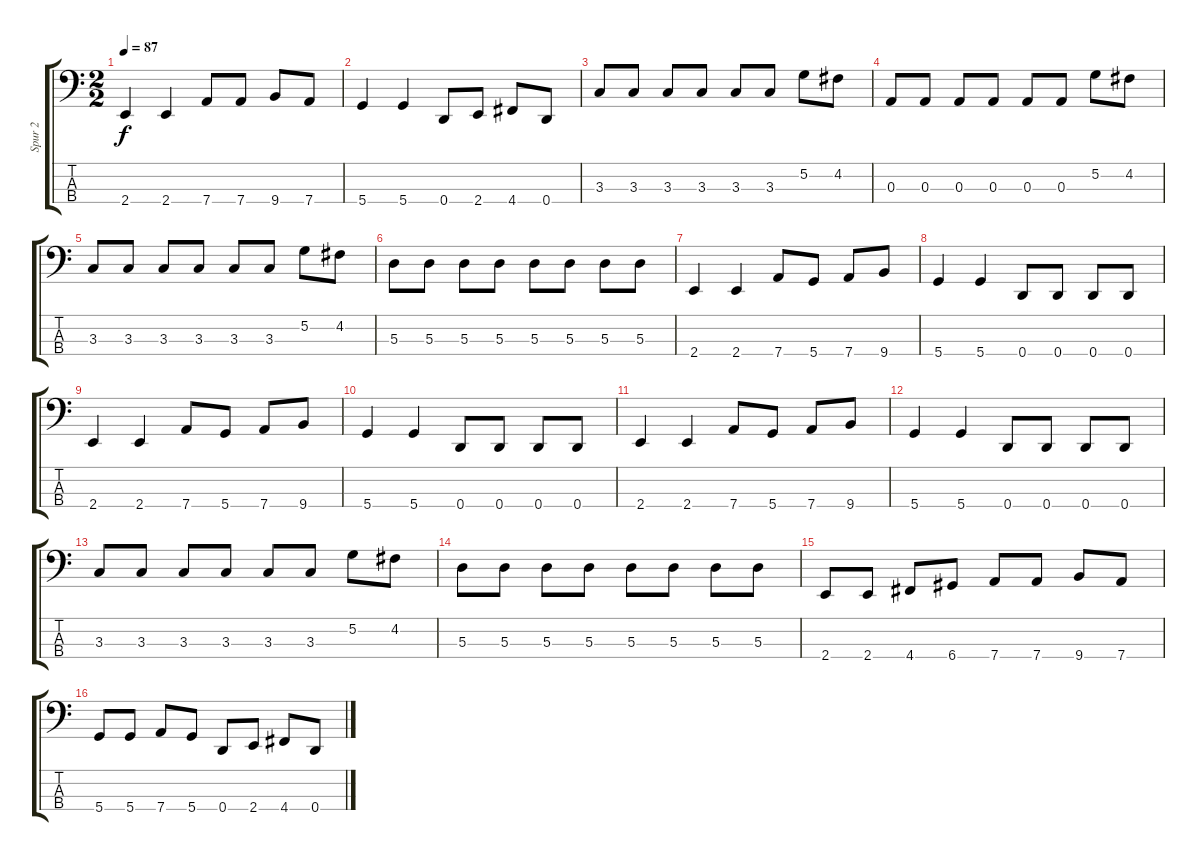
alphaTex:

\track ("Spur 2" "Spur 2") {instrument electricbassfinger}
\staff {score tabs}
\tuning (G2 D2 A1 D1) {hide}
\ts (2 2)
\tempo 87
\clef f4
\ks c
2.4.4{dy f} 2.4.4 7.4.8 7.4.8 9.4.8 7.4.8 |
5.4.4 5.4.4 0.4.8 2.4.8 4.4.8 0.4.8 |
3.3.8 3.3.8 3.3.8 3.3.8 3.3.8 3.3.8 5.2.8 4.2.8 |
0.3.8 0.3.8 0.3.8 0.3.8 0.3.8 0.3.8 5.2.8 4.2.8 |
3.3.8 3.3.8 3.3.8 3.3.8 3.3.8 3.3.8 5.2.8 4.2.8 |
5.3.8 5.3.8 5.3.8 5.3.8 5.3.8 5.3.8 5.3.8 5.3.8 |
2.4.4 2.4.4 7.4.8 5.4.8 7.4.8 9.4.8 |
5.4.4 5.4.4 0.4.8 0.4.8 0.4.8 0.4.8 |
2.4.4 2.4.4 7.4.8 5.4.8 7.4.8 9.4.8 |
5.4.4 5.4.4 0.4.8 0.4.8 0.4.8 0.4.8 |
2.4.4 2.4.4 7.4.8 5.4.8 7.4.8 9.4.8 |
5.4.4 5.4.4 0.4.8 0.4.8 0.4.8 0.4.8 |
3.3.8 3.3.8 3.3.8 3.3.8 3.3.8 3.3.8 5.2.8 4.2.8 |
5.3.8 5.3.8 5.3.8 5.3.8 5.3.8 5.3.8 5.3.8 5.3.8 |
2.4.8 2.4.8 4.4.8 6.4.8 7.4.8 7.4.8 9.4.8 7.4.8 |
5.4.8 5.4.8 7.4.8 5.4.8 0.4.8 2.4.8 4.4.8 0.4.8
